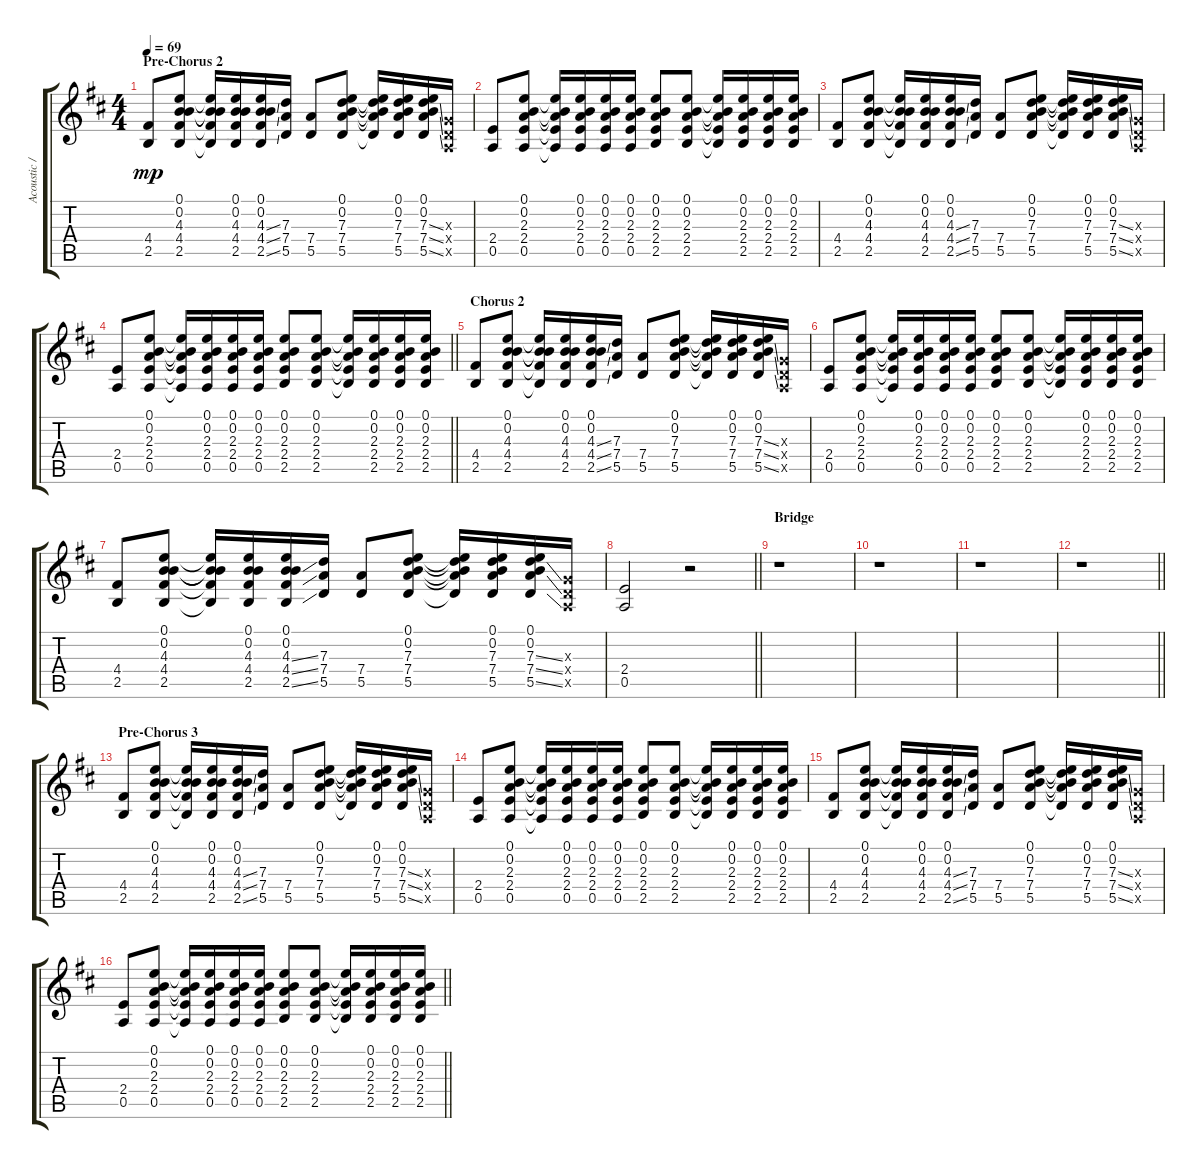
\track ("Acoustic / Dubstep part" "Acoustic /") {instrument acousticguitarsteel}
\staff {score tabs}
\tuning (E4 B3 G3 D3 A2 E2) {hide}
\ts (4 4)
\section ("" "Pre-Chorus 2")
\tempo 69
\clef g2
\ks d
(4.4 2.5).8{dy mp instrument acousticguitarsteel} (0.1 0.2 4.3 4.4 2.5).8 (0.1{t} 0.2{t} 4.3{t} 4.4{t} 2.5{t}).16 (0.1 0.2 4.3 4.4 2.5).16 (0.1 0.2 4.3{ss} 4.4{ss} 2.5{ss}).16 (7.3 7.4 5.5).16 (7.4 5.5).8 (0.1 0.2 7.3 7.4 5.5).8 (0.1{t} 0.2{t} 7.3{t} 7.4{t} 5.5{t}).16 (0.1 0.2 7.3 7.4 5.5).16 (0.1 0.2 7.3{ss} 7.4{ss} 5.5{ss}).16 (0.3{x} 0.4{x} 0.5{x}).16 |
(2.4 0.5).8 (0.1 0.2 2.3 2.4 0.5).8 (0.1{t} 0.2{t} 2.3{t} 2.4{t} 0.5{t}).16 (0.1 0.2 2.3 2.4 0.5).16 (0.1 0.2 2.3 2.4 0.5).16 (0.1 0.2 2.3 2.4 0.5).16 (0.1 0.2 2.3 2.4 2.5).8 (0.1 0.2 2.3 2.4 2.5).8 (0.1{t} 0.2{t} 2.3{t} 2.4{t} 2.5{t}).16 (0.1 0.2 2.3 2.4 2.5).16 (0.1 0.2 2.3 2.4 2.5).16 (0.1 0.2 2.3 2.4 2.5).16 |
(4.4 2.5).8 (0.1 0.2 4.3 4.4 2.5).8 (0.1{t} 0.2{t} 4.3{t} 4.4{t} 2.5{t}).16 (0.1 0.2 4.3 4.4 2.5).16 (0.1 0.2 4.3{ss} 4.4{ss} 2.5{ss}).16 (7.3 7.4 5.5).16 (7.4 5.5).8 (0.1 0.2 7.3 7.4 5.5).8 (0.1{t} 0.2{t} 7.3{t} 7.4{t} 5.5{t}).16 (0.1 0.2 7.3 7.4 5.5).16 (0.1 0.2 7.3{ss} 7.4{ss} 5.5{ss}).16 (0.3{x} 0.4{x} 0.5{x}).16 |
\barLineRight lightlight
(2.4 0.5).8 (0.1 0.2 2.3 2.4 0.5).8 (0.1{t} 0.2{t} 2.3{t} 2.4{t} 0.5{t}).16 (0.1 0.2 2.3 2.4 0.5).16 (0.1 0.2 2.3 2.4 0.5).16 (0.1 0.2 2.3 2.4 0.5).16 (0.1 0.2 2.3 2.4 2.5).8 (0.1 0.2 2.3 2.4 2.5).8 (0.1{t} 0.2{t} 2.3{t} 2.4{t} 2.5{t}).16 (0.1 0.2 2.3 2.4 2.5).16 (0.1 0.2 2.3 2.4 2.5).16 (0.1 0.2 2.3 2.4 2.5).16 |
\section ("" "Chorus 2")
(4.4 2.5).8 (0.1 0.2 4.3 4.4 2.5).8 (0.1{t} 0.2{t} 4.3{t} 4.4{t} 2.5{t}).16 (0.1 0.2 4.3 4.4 2.5).16 (0.1 0.2 4.3{ss} 4.4{ss} 2.5{ss}).16 (7.3 7.4 5.5).16 (7.4 5.5).8 (0.1 0.2 7.3 7.4 5.5).8 (0.1{t} 0.2{t} 7.3{t} 7.4{t} 5.5{t}).16 (0.1 0.2 7.3 7.4 5.5).16 (0.1 0.2 7.3{ss} 7.4{ss} 5.5{ss}).16 (0.3{x} 0.4{x} 0.5{x}).16 |
(2.4 0.5).8 (0.1 0.2 2.3 2.4 0.5).8 (0.1{t} 0.2{t} 2.3{t} 2.4{t} 0.5{t}).16 (0.1 0.2 2.3 2.4 0.5).16 (0.1 0.2 2.3 2.4 0.5).16 (0.1 0.2 2.3 2.4 0.5).16 (0.1 0.2 2.3 2.4 2.5).8 (0.1 0.2 2.3 2.4 2.5).8 (0.1{t} 0.2{t} 2.3{t} 2.4{t} 2.5{t}).16 (0.1 0.2 2.3 2.4 2.5).16 (0.1 0.2 2.3 2.4 2.5).16 (0.1 0.2 2.3 2.4 2.5).16 |
(4.4 2.5).8 (0.1 0.2 4.3 4.4 2.5).8 (0.1{t} 0.2{t} 4.3{t} 4.4{t} 2.5{t}).16 (0.1 0.2 4.3 4.4 2.5).16 (0.1 0.2 4.3{ss} 4.4{ss} 2.5{ss}).16 (7.3 7.4 5.5).16 (7.4 5.5).8 (0.1 0.2 7.3 7.4 5.5).8 (0.1{t} 0.2{t} 7.3{t} 7.4{t} 5.5{t}).16 (0.1 0.2 7.3 7.4 5.5).16 (0.1 0.2 7.3{ss} 7.4{ss} 5.5{ss}).16 (0.3{x} 0.4{x} 0.5{x}).16 |
\barLineRight lightlight
(2.4 0.5).2 r.2 |
\section ("" "Bridge")
\ks bminor
r.1 |
r.1 |
\ks d
r.1 |
\barLineRight lightlight
r.1 |
\section ("" "Pre-Chorus 3")
(4.4 2.5).8 (0.1 0.2 4.3 4.4 2.5).8 (0.1{t} 0.2{t} 4.3{t} 4.4{t} 2.5{t}).16 (0.1 0.2 4.3 4.4 2.5).16 (0.1 0.2 4.3{ss} 4.4{ss} 2.5{ss}).16 (7.3 7.4 5.5).16 (7.4 5.5).8 (0.1 0.2 7.3 7.4 5.5).8 (0.1{t} 0.2{t} 7.3{t} 7.4{t} 5.5{t}).16 (0.1 0.2 7.3 7.4 5.5).16 (0.1 0.2 7.3{ss} 7.4{ss} 5.5{ss}).16 (0.3{x} 0.4{x} 0.5{x}).16 |
(2.4 0.5).8 (0.1 0.2 2.3 2.4 0.5).8 (0.1{t} 0.2{t} 2.3{t} 2.4{t} 0.5{t}).16 (0.1 0.2 2.3 2.4 0.5).16 (0.1 0.2 2.3 2.4 0.5).16 (0.1 0.2 2.3 2.4 0.5).16 (0.1 0.2 2.3 2.4 2.5).8 (0.1 0.2 2.3 2.4 2.5).8 (0.1{t} 0.2{t} 2.3{t} 2.4{t} 2.5{t}).16 (0.1 0.2 2.3 2.4 2.5).16 (0.1 0.2 2.3 2.4 2.5).16 (0.1 0.2 2.3 2.4 2.5).16 |
(4.4 2.5).8 (0.1 0.2 4.3 4.4 2.5).8 (0.1{t} 0.2{t} 4.3{t} 4.4{t} 2.5{t}).16 (0.1 0.2 4.3 4.4 2.5).16 (0.1 0.2 4.3{ss} 4.4{ss} 2.5{ss}).16 (7.3 7.4 5.5).16 (7.4 5.5).8 (0.1 0.2 7.3 7.4 5.5).8 (0.1{t} 0.2{t} 7.3{t} 7.4{t} 5.5{t}).16 (0.1 0.2 7.3 7.4 5.5).16 (0.1 0.2 7.3{ss} 7.4{ss} 5.5{ss}).16 (0.3{x} 0.4{x} 0.5{x}).16 |
\barLineRight lightlight
(2.4 0.5).8 (0.1 0.2 2.3 2.4 0.5).8 (0.1{t} 0.2{t} 2.3{t} 2.4{t} 0.5{t}).16 (0.1 0.2 2.3 2.4 0.5).16 (0.1 0.2 2.3 2.4 0.5).16 (0.1 0.2 2.3 2.4 0.5).16 (0.1 0.2 2.3 2.4 2.5).8 (0.1 0.2 2.3 2.4 2.5).8 (0.1{t} 0.2{t} 2.3{t} 2.4{t} 2.5{t}).16 (0.1 0.2 2.3 2.4 2.5).16 (0.1 0.2 2.3 2.4 2.5).16 (0.1 0.2 2.3 2.4 2.5).16
